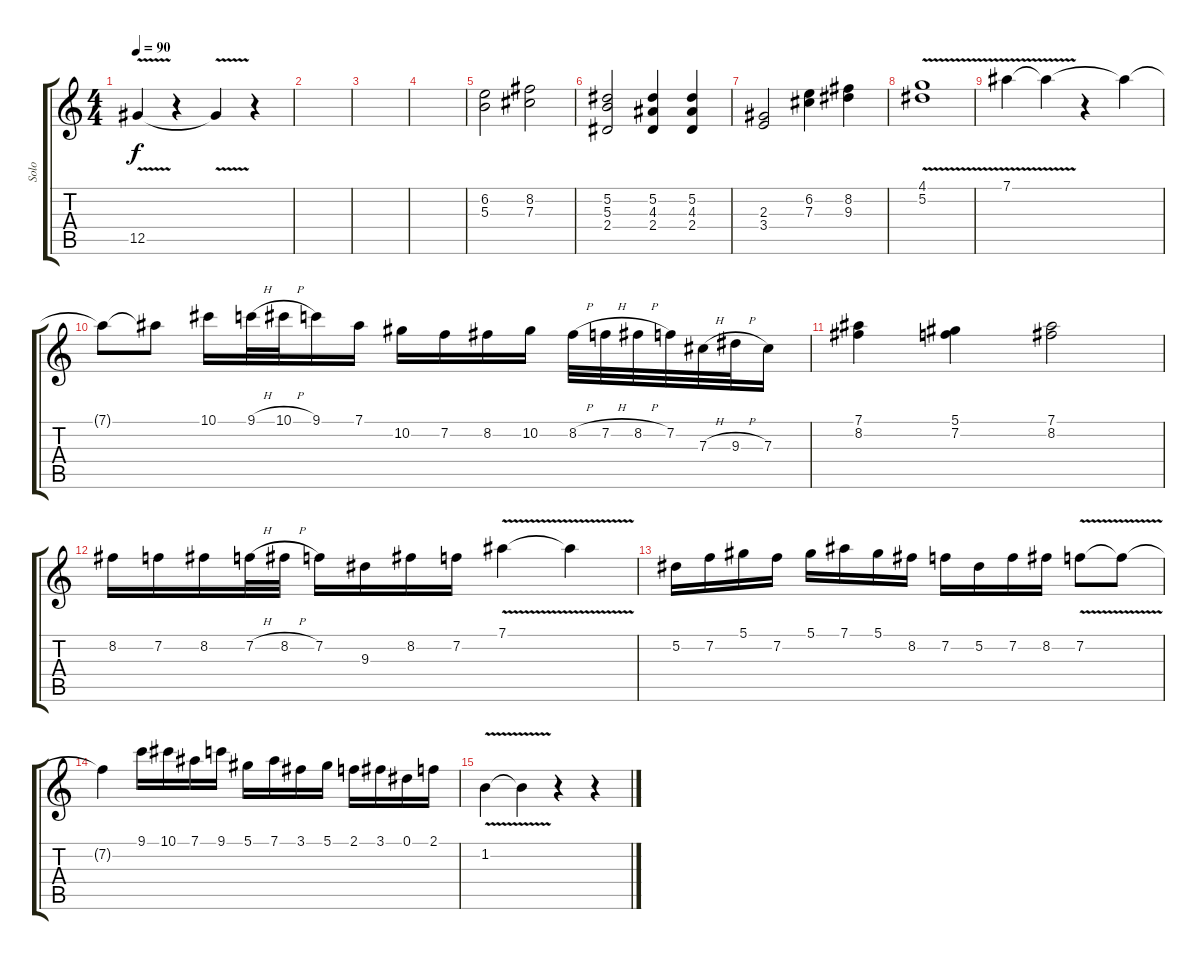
\track ("Solo " "Solo ") {instrument overdrivenguitar}
\staff {score tabs}
\tuning (Eb4 Bb3 Gb3 Db3 Ab2 Eb2) {hide}
\ts (4 4)
\tempo 90
\clef g2
\ks c
12.5{v}.4{dy f} r.4 12.5{t}.4 r.4 |
|
|
|
(6.2 5.3).2 (8.2 7.3).2 |
(5.2 5.3 2.4).2 (5.2 4.3 2.4).4 (5.2 4.3 2.4).4 |
(2.3 3.4).2 (6.2 7.3).4 (8.2 9.3).4 |
(4.1{v} 5.2{v}).1 |
7.1{v}.4 7.1{t}.4 r.4 7.1{t}.4 |
7.1{t}.8 7.1{t}.8 10.1.16 9.1{h}.32 10.1{h}.32 9.1.16 7.1.16 10.2.16 7.2.16 8.2.16 10.2.16 8.2{h}.32 7.2{h}.32 8.2{h}.32 7.2.32 7.3{h}.32 9.3{h}.32 7.3.16 |
(7.1 8.2).4 (5.1 7.2).4 (7.1 8.2).2 |
8.2.16 7.2.16 8.2.16 7.2{h}.32 8.2{h}.32 7.2.16 9.3.16 8.2.16 7.2.16 7.1{v}.4 7.1{t}.4 |
5.2.16 7.2.16 5.1.16 7.2.16 5.1.16 7.1.16 5.1.16 8.2.16 7.2.16 5.2.16 7.2.16 8.2.16 7.2{v}.8 7.2{t}.8 |
7.2{t}.4 9.1.16 10.1.16 7.1.16 9.1.16 5.1.16 7.1.16 3.1.16 5.1.16 2.1.16 3.1.16 0.1.16 2.1.16 |
1.2{v}.4 1.2{t}.4 r.4 r.4
